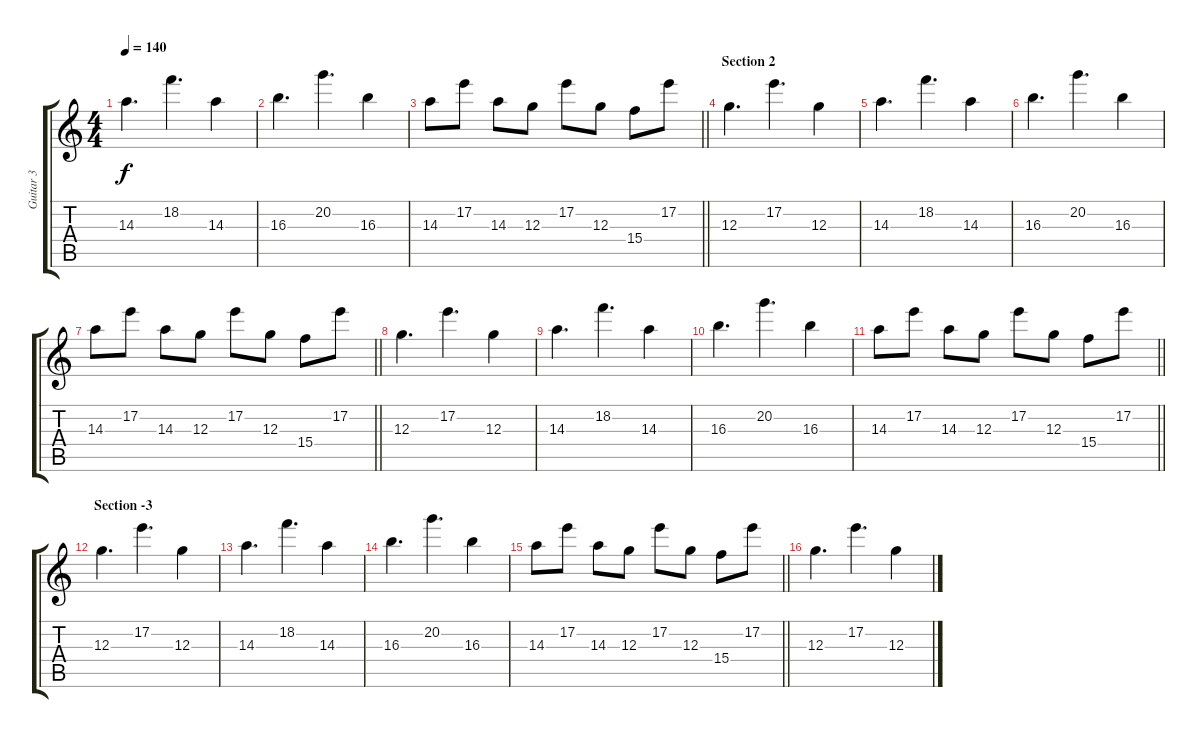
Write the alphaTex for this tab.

\track ("Guitar 3" "Guitar 3") {instrument overdrivenguitar}
\staff {score tabs}
\tuning (E4 B3 G3 D3 A2 E2) {hide}
\ts (4 4)
\tempo 140
\clef g2
\ks c
14.3.4{d dy f} 18.2.4{d} 14.3.4 |
16.3.4{d} 20.2.4{d} 16.3.4 |
\barLineRight lightlight
14.3.8 17.2.8 14.3.8 12.3.8 17.2.8 12.3.8 15.4.8 17.2.8 |
\section ("" "Section 2")
12.3.4{d} 17.2.4{d} 12.3.4 |
14.3.4{d} 18.2.4{d} 14.3.4 |
16.3.4{d} 20.2.4{d} 16.3.4 |
\barLineRight lightlight
14.3.8 17.2.8 14.3.8 12.3.8 17.2.8 12.3.8 15.4.8 17.2.8 |
12.3.4{d} 17.2.4{d} 12.3.4 |
14.3.4{d} 18.2.4{d} 14.3.4 |
16.3.4{d} 20.2.4{d} 16.3.4 |
\barLineRight lightlight
14.3.8 17.2.8 14.3.8 12.3.8 17.2.8 12.3.8 15.4.8 17.2.8 |
\section ("" "Section -3")
12.3.4{d} 17.2.4{d} 12.3.4 |
14.3.4{d} 18.2.4{d} 14.3.4 |
16.3.4{d} 20.2.4{d} 16.3.4 |
\barLineRight lightlight
14.3.8 17.2.8 14.3.8 12.3.8 17.2.8 12.3.8 15.4.8 17.2.8 |
12.3.4{d} 17.2.4{d} 12.3.4
